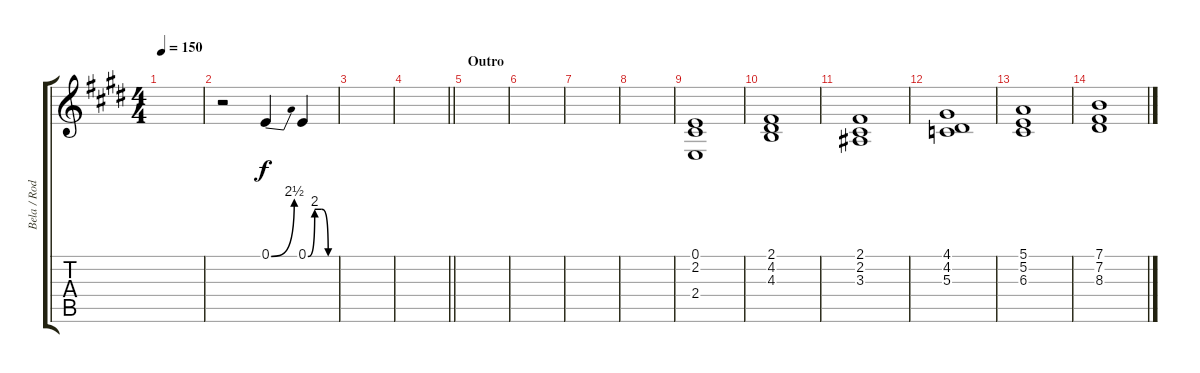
\track ("Bela / Rod - Gesang" "Bela / Rod") {instrument choiraahs}
\staff {score tabs}
\tuning (E4 B3 G3 D3 A2 E2) {hide}
\ts (4 4)
\tempo 150
\clef g2
\ks e
|
r.2 0.1{be (bend 0 0 60 10)}.4 0.1{be (custom 0 0 15 8 30 8 45 0 60 0)}.4 |
|
\barLineRight lightlight
|
\section ("" "Outro")
|
|
|
|
(0.1 2.2 2.4).1 |
(2.1 4.2 4.3).1 |
(2.1 2.2 3.3).1 |
(4.1 4.2 5.3).1 |
(5.1 5.2 6.3).1 |
(7.1 7.2 8.3).1
